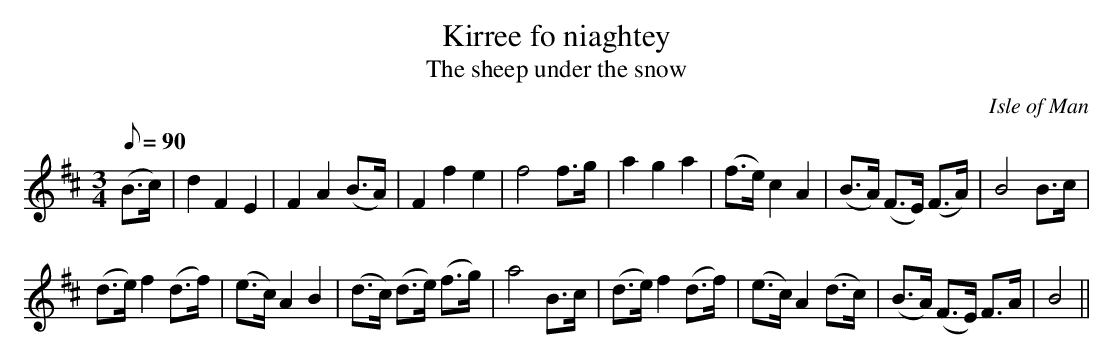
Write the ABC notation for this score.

X:1
T:Kirree fo niaghtey
T:The sheep under the snow
O:Isle of Man
M:3/4
L:1/8
Q:90
K:D
(B>c)|d2 F2 E2|F2 A2 (B>A)|F2 f2 e2|f4 f>g|a2 g2 a2|(f>e) c2 A2|(B>A) (F>E) (F>A)|B4 B>c|
(d>e) f2 (d>f)|(e>c) A2 B2|(d>c) (d>e) (f>g)|a4 B>c|(d>e) f2 (d>f)|(e>c) A2 (d>c)|(B>A) (F>E) F>A|B4||
